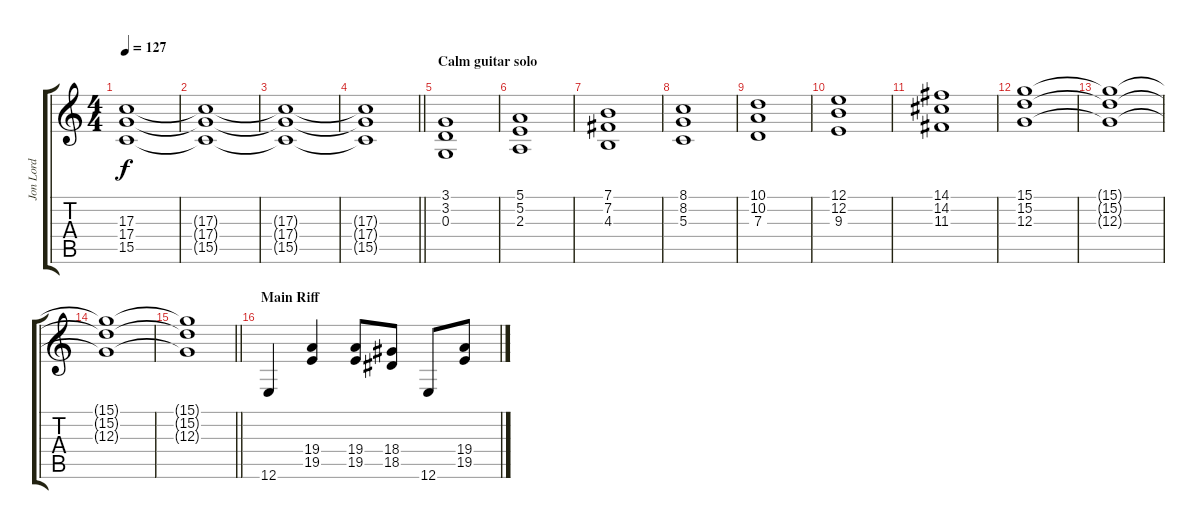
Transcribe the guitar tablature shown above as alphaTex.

\track ("Jon Lord" "Jon Lord") {instrument drawbarorgan}
\staff {score tabs}
\tuning (E4 B3 G3 D3 A2 E2) {hide}
\ts (4 4)
\tempo 127
\clef g2
\ks c
(17.3{t} 17.4{t} 15.5{t}).1{dy f} |
(17.3{t} 17.4{t} 15.5{t}).1 |
(17.3{t} 17.4{t} 15.5{t}).1 |
\barLineRight lightlight
(17.3{t} 17.4{t} 15.5{t}).1 |
\section ("" "Calm guitar solo")
(3.1 3.2 0.3).1{volume 0} |
(5.1 5.2 2.3).1 |
(7.1 7.2 4.3).1 |
(8.1 8.2 5.3).1{volume 13} |
(10.1 10.2 7.3).1 |
(12.1 12.2 9.3).1 |
(14.1 14.2 11.3).1 |
(15.1 15.2 12.3).1 |
(15.1{t} 15.2{t} 12.3{t}).1 |
(15.1{t} 15.2{t} 12.3{t}).1{volume 9} |
\barLineRight lightlight
(15.1{t} 15.2{t} 12.3{t}).1{volume 13} |
\section ("" "Main Riff")
12.6.4{volume 11} (19.4 19.5).4 (19.4 19.5).8 (18.4 18.5).8 12.6.8 (19.4 19.5).8
